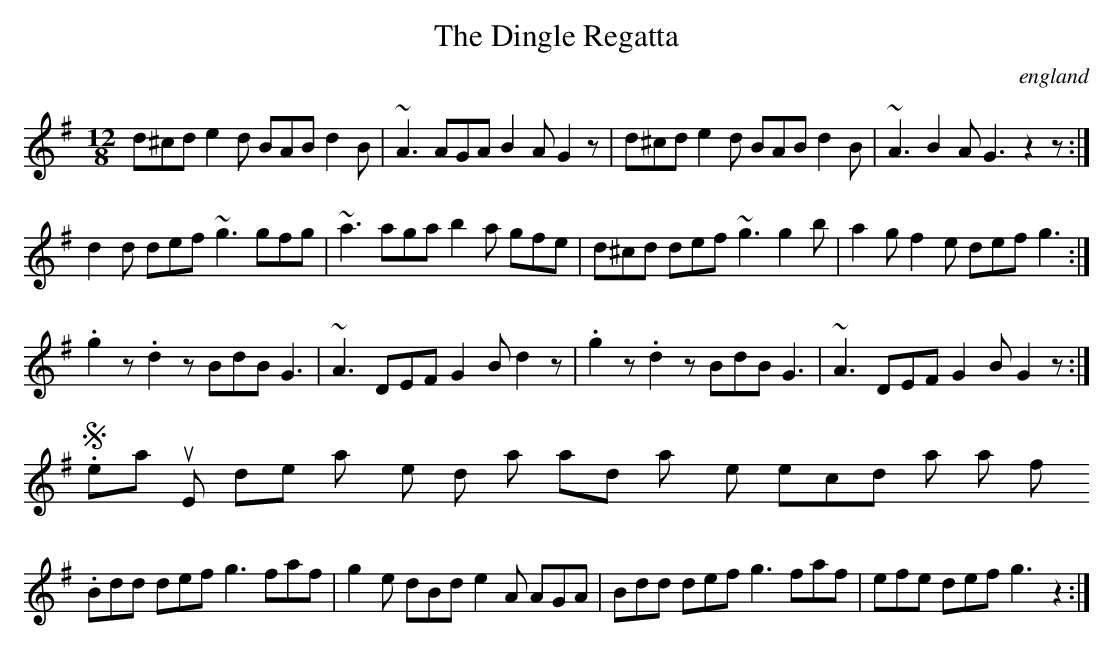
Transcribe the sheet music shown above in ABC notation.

X:1
T:Dingle Regatta, The
O:england
M:12/8
E:12
K:G
d^cd e2 d BAB d2 B|~A3 AGA B2A G2 z|d^cd e2 d BAB d2B|~A3 B2A G3 z2 z:|
d2d def ~g3 gfg|~a3 aga b2a gfe|d^cd def ~g3 g2 b|a2g f2e def g3:|
.g2 z .d2z BdB G3|~A3 DEF G2 B d2 z|.g2 z .d2z BdB G3|~A3 DEF G2 B G2 z:|
\vskip .5in  Seamus Ennis doesn't play the third part, and plays the second part as follows.
Bdd def g3 faf|g2e dBd e2 A AGA|Bdd def g3 faf|efe def g3 z2:|
